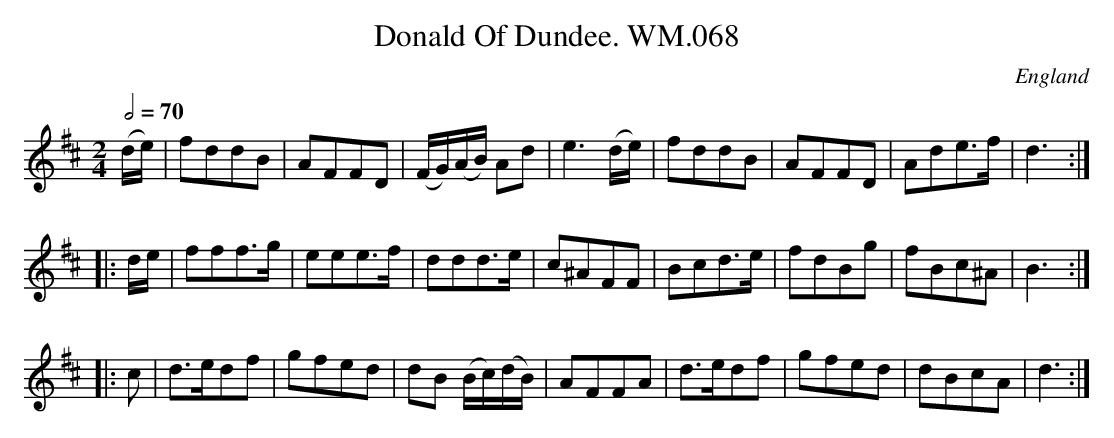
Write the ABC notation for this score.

X:1
T:Donald Of Dundee. WM.068
L:1/8
M:2/4
O:England
Q:1/2=70
K:D
(d/e/)|fddB|AFFD|(F/G/)(A/B/) Ad|e3(d/e/)|fddB|AFFD|Ade>f|d3:|!
|:d/e/|fff>g|eee>f|ddd>e|c^AFF|Bcd>e|fdBg|fBc^A|B3:|!
|:c|d>edf|gfed|dB (B/c/)(d/B/)|AFFA|d>edf|gfed|dBcA|d3:|
